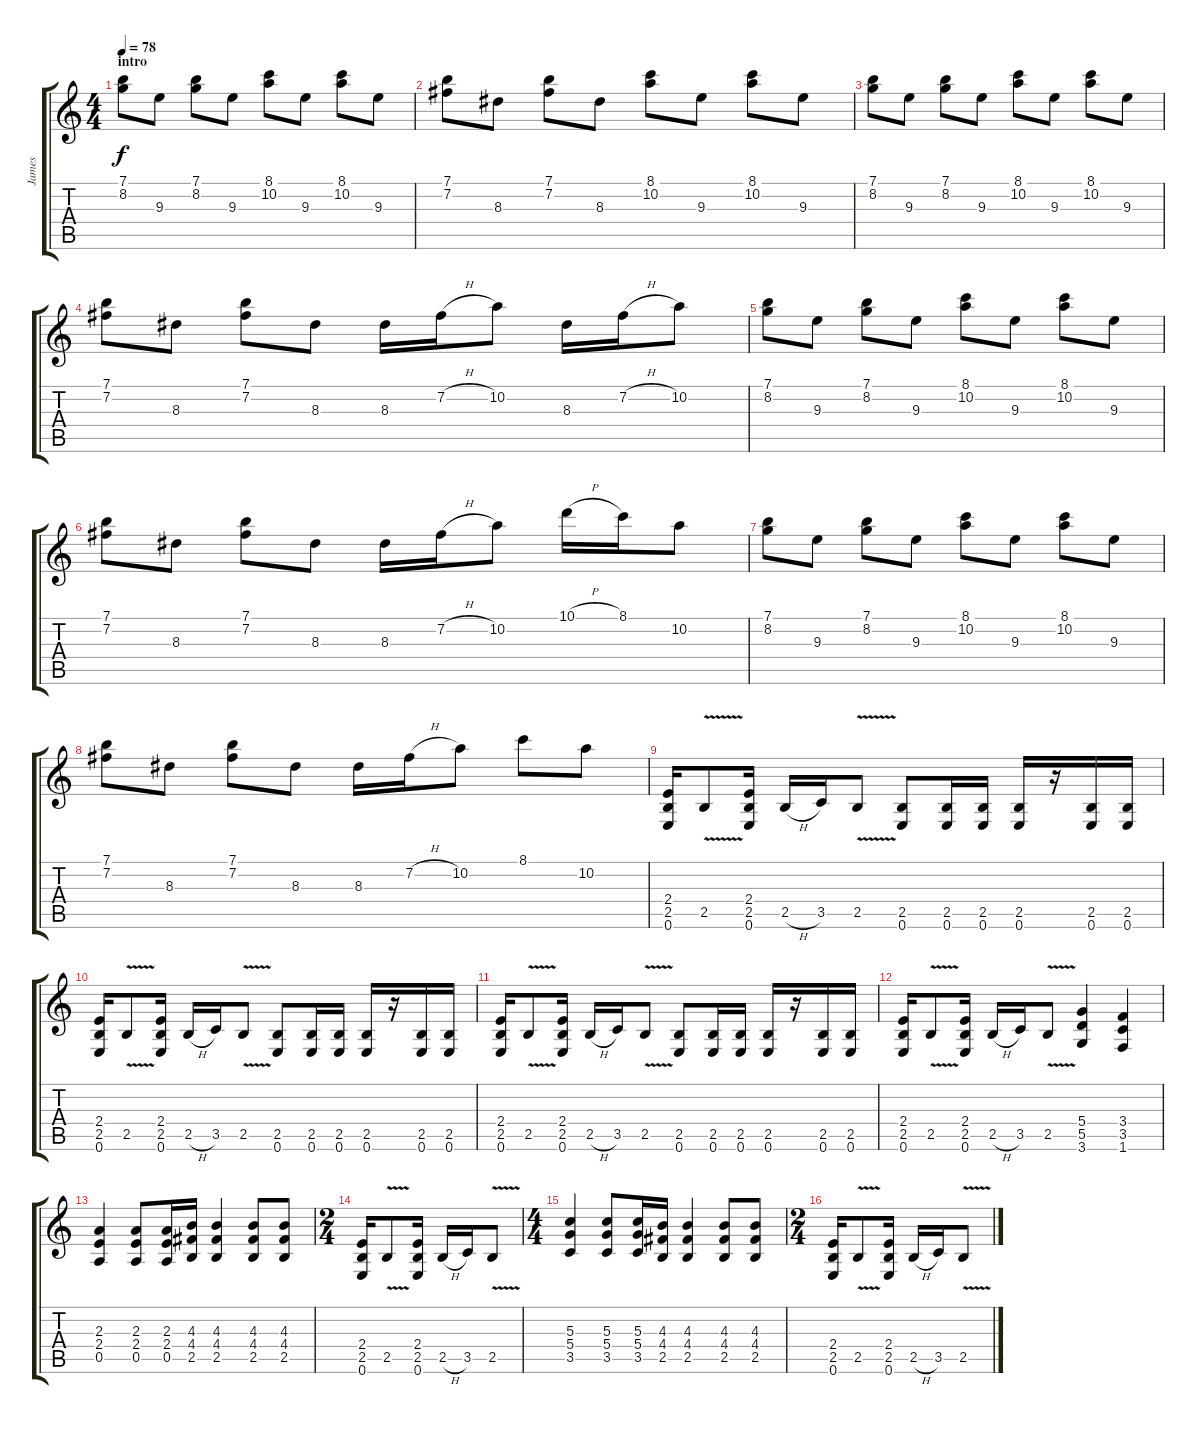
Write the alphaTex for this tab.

\track ("James" "James") {instrument electricguitarclean}
\staff {score tabs}
\tuning (E4 B3 G3 D3 A2 E2) {hide}
\ts (4 4)
\section ("" "intro")
\tempo 78
\clef g2
\ks c
(7.1 8.2).8{dy f instrument electricguitarclean} 9.3.8 (7.1 8.2).8 9.3.8 (8.1 10.2).8 9.3.8 (8.1 10.2).8 9.3.8 |
(7.1 7.2).8 8.3.8 (7.1 7.2).8 8.3.8 (8.1 10.2).8 9.3.8 (8.1 10.2).8 9.3.8 |
(7.1 8.2).8 9.3.8 (7.1 8.2).8 9.3.8 (8.1 10.2).8 9.3.8 (8.1 10.2).8 9.3.8 |
(7.1 7.2).8 8.3.8 (7.1 7.2).8 8.3.8 8.3.16 7.2{h}.16 10.2.8 8.3.16 7.2{h}.16 10.2.8 |
(7.1 8.2).8 9.3.8 (7.1 8.2).8 9.3.8 (8.1 10.2).8 9.3.8 (8.1 10.2).8 9.3.8 |
(7.1 7.2).8 8.3.8 (7.1 7.2).8 8.3.8 8.3.16 7.2{h}.16 10.2.8 10.1{h}.16 8.1.16 10.2.8 |
(7.1 8.2).8 9.3.8 (7.1 8.2).8 9.3.8 (8.1 10.2).8 9.3.8 (8.1 10.2).8 9.3.8 |
(7.1 7.2).8 8.3.8 (7.1 7.2).8 8.3.8 8.3.16 7.2{h}.16 10.2.8 8.1.8 10.2.8 |
(2.4 2.5 0.6).16{volume 16 balance 0 instrument distortionguitar} 2.5{v}.8 (2.4 2.5 0.6).16 2.5{h}.16 3.5.16 2.5{v}.8 (2.5 0.6).8 (2.5 0.6).16 (2.5 0.6).16 (2.5 0.6).16 r.16 (2.5 0.6).16 (2.5 0.6).16 |
(2.4 2.5 0.6).16 2.5{v}.8 (2.4 2.5 0.6).16 2.5{h}.16 3.5.16 2.5{v}.8 (2.5 0.6).8 (2.5 0.6).16 (2.5 0.6).16 (2.5 0.6).16 r.16 (2.5 0.6).16 (2.5 0.6).16 |
(2.4 2.5 0.6).16 2.5{v}.8 (2.4 2.5 0.6).16 2.5{h}.16 3.5.16 2.5{v}.8 (2.5 0.6).8 (2.5 0.6).16 (2.5 0.6).16 (2.5 0.6).16 r.16 (2.5 0.6).16 (2.5 0.6).16 |
(2.4 2.5 0.6).16 2.5{v}.8 (2.4 2.5 0.6).16 2.5{h}.16 3.5.16 2.5{v}.8 (5.4 5.5 3.6).4 (3.4 3.5 1.6).4 |
(2.3 2.4 0.5).4 (2.3 2.4 0.5).8 (2.3 2.4 0.5).16 (4.3 4.4 2.5).16 (4.3 4.4 2.5).4 (4.3 4.4 2.5).8 (4.3 4.4 2.5).8 |
\ts (2 4)
(2.4 2.5 0.6).16 2.5{v}.8 (2.4 2.5 0.6).16 2.5{h}.16 3.5.16 2.5{v}.8 |
\ts (4 4)
(5.3 5.4 3.5).4 (5.3 5.4 3.5).8 (5.3 5.4 3.5).16 (4.3 4.4 2.5).16 (4.3 4.4 2.5).4 (4.3 4.4 2.5).8 (4.3 4.4 2.5).8 |
\ts (2 4)
(2.4 2.5 0.6).16 2.5{v}.8 (2.4 2.5 0.6).16 2.5{h}.16 3.5.16 2.5{v}.8
